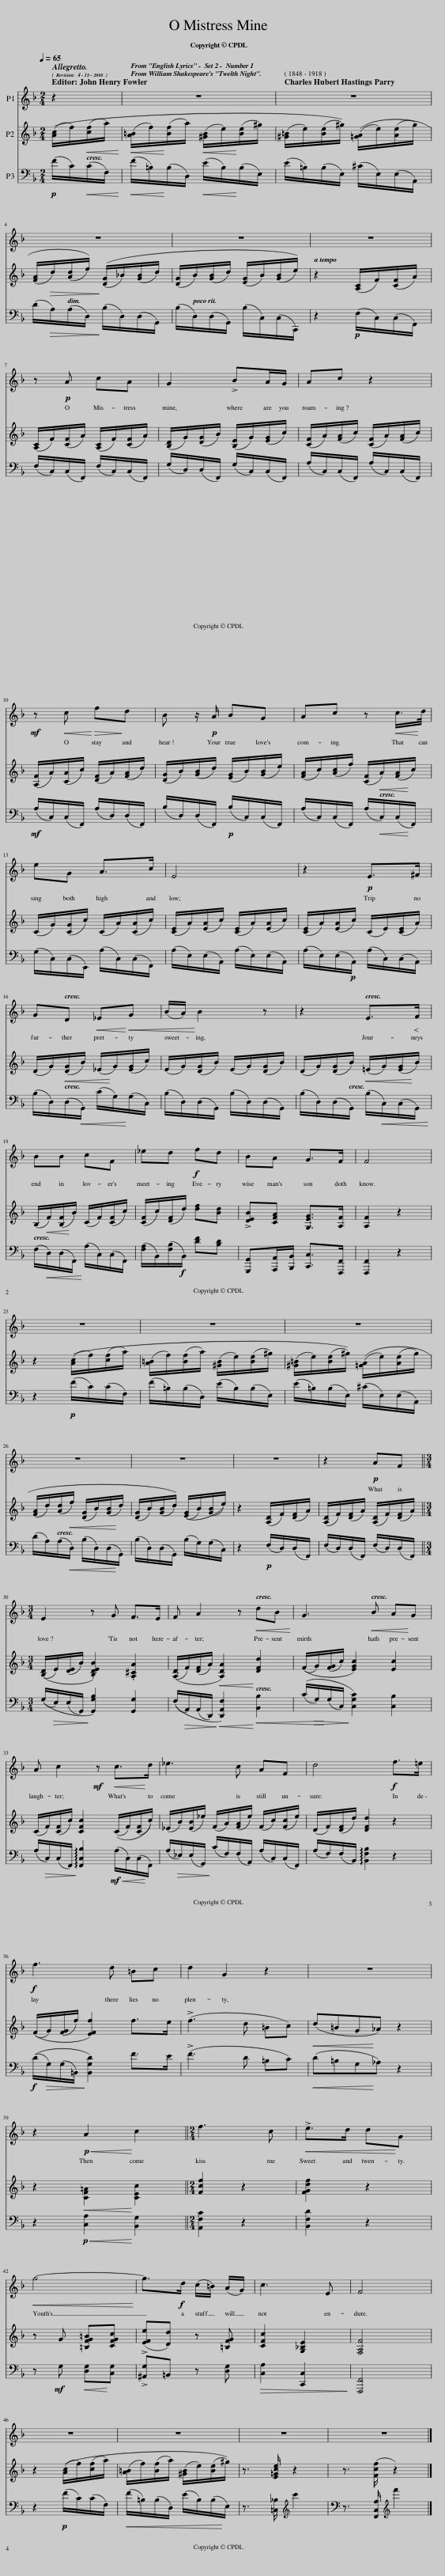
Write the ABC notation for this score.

X:1
%%score 1 2 3
L:1/8
Q:1/4=65
M:2/4
I:linebreak $
K:F
V:1 treble
V:2 treble
V:3 bass
V:1
 z2 | z4 | z4 |$ z4 | z4 | %5
 z4 |$ z!p! A cA | G2 !>!BA/G/ | Ac z2 |$!mf! z!<(! c!<)!!>(! f!>)!d | %10
 B z/!p! A/ BG | Ac z!<(! c/>!<)!d/ |$ eG A>c | E4 | z2!p! E>^F |$ %15
 GD!<(! _E!<)!!<(!G | (B/A/)!<)! B2 z | z2 E>!<)!!<(!F |$ BB cF | _ed!f! fd | %20
 BA G>F | F4 |$ z4 | z4 | z4 |$ %25
 z4 | z4 | z4 | z2!p! AF ||$[M:3/4] E2 z G F>E | %30
 F A2 z!<(! dB!<)! | G3!<(! B A!<)!G |$ A c2!mf! z!<(! c>!<)!d | _e3 c AF | d4!f! f>=e |$ %35
!f! f3 d =Bc | d2 G2 z2 | z6 |$ z2!p!!<(! A2!<)! c2 ||[M:2/4] f3 c | %40
!<(! !>!e>d d!<)!G |$!<(! g4-!<)! | g>!f!d (c/=B/) (A/G/) | c3 E | F4 |$ %45
 z4 | z4 | z4 | z4 |] %49
V:2
 (([Ac]/f/)!<(!([cf]/a/)!<)! |!<(! ([A=B]/f/)!<)!([Bf]/a/)!<(! ([^GB]/e/)!<)!([Be]/^g/) | ([^G=B]/e/)([Be]/^g/)) (([=GA]/e/)([Ae]/g/) |$ ([FA]/!>(!d/)([Ad]/f/))!>)! (([DG]/_B/)([GB]/d/) | ([DG]/B/)([GB]/d/) ([EG]/B/)([GB]/e/)) | %5
 z2 ([A,C]/F/)([CF]/A/) |$ ([A,C]/F/)([CF]/A/) ([A,C]/F/)([CF]/A/) | ([B,D]/G/)([DG]/B/) ([B,E]/G/)([EG]/c/) | ([CF]/A/)([FA]/c/) ([CF]/A/)([FA]/c/) |$ ([A,F]/A/)([CA]/c/) ([DF]/A/)([FA]/d/) | %10
 ([DG]/B/)([GB]/d/) ([EG]/B/)([GB]/e/) | ([FA]/c/)([Ac]/f/) ([CF]/!<(!A/)([FA]/!<)!c/) |$ (C/G/)([CG]/c/) (C/A/)([CA]/c/) | ([CE]/A/)([EA]/c/) ([CE]/A/)([EA]/c/) | ([CE]/A/)([EA]/c/) (C/E/)([CE]/A/) |$ %15
 (D/G/)!<(!([DG]/B/) (_E/!<)!G/)([EG]/c/) | (E/G/)([DG]/B/) (E/G/)([DG]/B/) | (D/G/)([DG]/B/)!<(! (=E/G/)([EG]/!<)!B/) |$ (B,/!<(!F/)([B,F]/!<)!B/) (C/F/)([CF]/c/) | ([CF]/c/)([DF]/d/) [df][Bd] | %20
 !>![DEB][CFA] [G,EG]>[A,F] | [A,F]2 z2 |$ z2 (([Ac]/f/)([cf]/a/) | ([A=B]/f/)([Bf]/a/) ([^GB]/e/)([Be]/^g/) | ([^G=B]/e/)([Be]/^g/)) (([=GA]/e/)([Ae]/g/) |$ %25
 ([FA]/d/)([Ad]/!<(!f/) ([DG]/B/)([GB]/!<)!d/) | ([DG]/B/)([GB]/d/)) (([EG]/B/)([GB]/e/)) | z2 ([A,D]/F/)([DF]/A/) | ([A,D]/F/)([DF]/A/) ([A,D]/F/)([DF]/A/) ||$[M:3/4] (([B,D]/E/)([DE]/B/) .[B,DEB]2) .[A,^CA]2 | %30
 (([A,D]/F/)([DF]/A/)!<(! [A,DA]2)!<)! [DFd]2 | ((F/G/)([FG]/c/) [EGc]2) [Ec]2 |$ (C/F/)([CF]/c/) [CFc]2 ((C/F/)([CF]/c/)) | (_E/B/)([EB]/_e/) (F/A/)([FA]/e/) (F/c/)([Fc]/e/) | (D/F/)([DF]/d/) [DFd]2 z2 |$ %35
 ((F/G/)([FG]/f/) [EFf]2) f>e | (!>!f3 d =Bc) |!<(! (d=BG!<)!_A) z2 |$ z2!<(! [CF=A]2!<)! [CEc]2 ||[M:2/4] [Fcf]2 z2 | %40
 [FGdf]2 z2 |$ z G [=B,FG=B][CFGc] | (!>![EFe][Dd]) z [=B,FG] | [CFc]2 [G,_B,E]2 | [F,A,F]4 |$ %45
 z2 (([Ac]/f/)([cf]/a/) | ([A=B]/f/)([Bf]/a/) ([^GB]/e/)([Be]/^g/)) | z3/2 [E=Gce]/ z2 | z3/2 ([Fcf]/ z2) |] %49
V:3
!p! (F/C/)!<(!(C/F,/)!<)! |!<(! (F/=B,/)!<)!(B,/D,/)!<(! (E/B,/)!<)!(B,/E,/) | (E/=B,/)(B,/E,/) (^C/E,/)(E,/A,,/) |$ (D/!>(!A,/)(A,/D,/)!>)! (B,/D,/)(D,/G,,/) | (B,/D,/)(D,/G,,/) (B,/C,/)(C,/C,,/) | %5
 z2!p! (F,/C,/)(C,/F,,/) |$ (F,/C,/)(C,/F,,/) (F,/C,/)(C,/F,,/) | (G,/D,/)(D,/F,,/) (G,/C,/)(C,/F,,/) | (A,/C,/)(C,/F,,/) (A,/C,/)(C,/F,,/) |$!mf! (A,/C,/)(C,/F,,/) (A,/D,/)(D,/F,,/) | %10
 (B,/D,/)(D,/F,,/)!p! (B,/C,/)(C,/F,,/) | (A,/C,/)(C,/F,,/) (A,/!<(!C,/)(C,/!<)!F,,/) |$ (G,/C,/)(C,/E,,/) (A,/C,/)(C,/F,,/) | (A,/E,/)(E,/A,,/) (A,/E,/)(E,/A,,/) | (A,/E,/)(E,/!p!A,,/) (A,/C,/)(C,/A,,/) |$ %15
 (B,/D,/)(D,/!<(!G,,/) (C/G,/)!<)!(G,/C,/) | (B,/D,/)(D,/G,,/) (B,/D,/)(D,/G,,/) | (B,/D,/)(D,/G,,/) (B,/!<(!C,/)(C,/G,,/)!<)! |$ (F,/!<(!D,/)(D,/F,,/)!<)! (A,/C,/)(C,/F,,/) | ([F,A,]/B,,/)([F,B,]/!f!B,,/) [DF][B,D] | %20
 [G,,,G,,][A,,,A,,]/[B,,,B,,]/ [C,,C,]>[F,,,F,,] | [F,,,F,,]2 z2 |$ z2!p! (F/C/)(C/F,/) | (F/=B,/)(B,/D,/) (E/B,/)(B,/E,/) | (E/=B,/)(B,/E,/) (^C/E,/)(E,/A,,/) |$ %25
 (D/A,/)(A,/!<(!D,/) (B,/D,/)(D,/!<)!G,,/) | (B,/D,/)(D,/G,,/) (B,/G,/)(G,/C,/) | z2!p! (F,/D,/)(D,/F,,/) | (F,/D,/)(D,/F,,/) (F,/D,/)(D,/F,,/) ||$[M:3/4] ((G,/!>(!E,/)(E,/G,,/)!>)! [G,,G,B,]2) [G,,G,]2 | %30
 ((F,/!>(!A,,/)(A,,/D,,/)!>)!!<(! [D,,A,,F,]2)!<)!!<(! [B,,B,]2 | ((C/!>(!G,/)!<)!(G,/C,/)!>)! [C,G,C]2) [C,B,]2 |$ (A,/!>(!C,/)(C,/F,,/)!>)! !arpeggio![F,,C,B,]2!mf!!<(! (A,/C,/)(C,/!<)!F,,/) | (A,/!>(!_E,/)(E,/G,,/)!>)! (C/F,/)(F,/A,,/) (A,/C,/)(C,/F,,/) | (A,/F,/)(F,/B,,/) !arpeggio![B,,F,B,]2 z2 |$ %35
!f! ((D/!>(!G,/)(G,/=B,,/)!>)! [B,,G,D]2) F>E | (!>!F3 D =B,C) |!<(! (D=B,G,!<)!_A,) z2 |$ z2!p!!<(! [C,A,]2!<)! [B,,G,]2 ||[M:2/4] [A,,F,C]2 z2 | %40
 [B,,F,D]2 z2 |$ z!mf! G,!<(! [D,G,]!<)![C,G,] | !>![^A,,G,]=B,, z [D,G,] |!>(! [C,A,]2 [C,,C,]2!>)! | [F,,,F,,]4 |$ %45
 z2!p! (F/C/)(C/F,/) |!<(! (F/=B,/)(B,/D,/) (E/B,/)(B,/!<)!E,/) | z3/2 [=C,_B,]/[K:treble] c'2 | z3/2 [F,,C,A,]/[K:treble] f'2 |] %49
